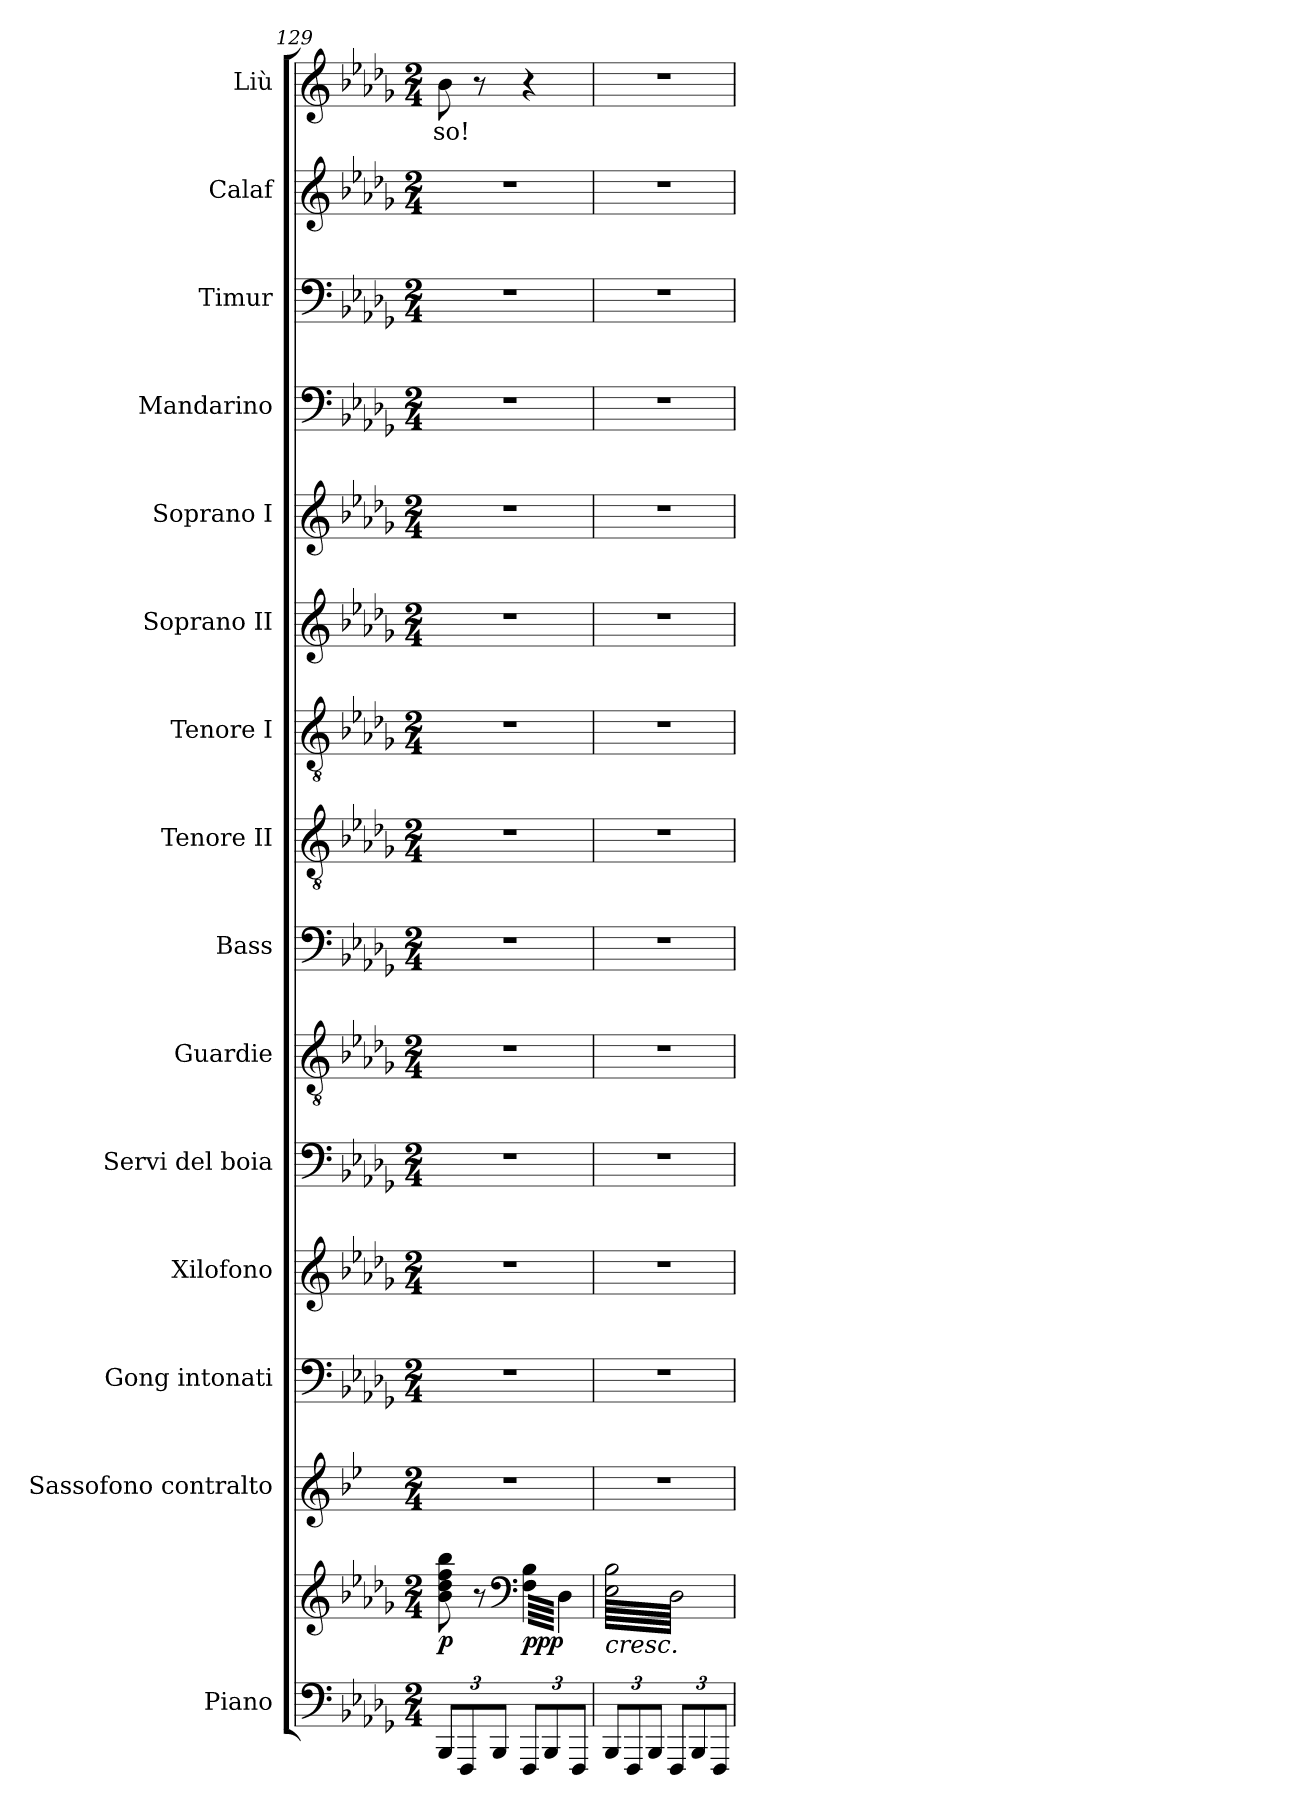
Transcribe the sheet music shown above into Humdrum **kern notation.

**kern	**kern	**dynam	**kern	**kern	**kern	**kern	**kern	**kern	**kern	**kern	**kern	**kern	**kern	**kern	**kern	**kern	**text
*part15	*part15	*part15	*part14	*part13	*part12	*part11	*part10	*part9	*part8	*part7	*part6	*part5	*part4	*part3	*part2	*part1	*part1
*staff16	*staff15	*staff15/16	*staff14	*staff13	*staff12	*staff11	*staff10	*staff9	*staff8	*staff7	*staff6	*staff5	*staff4	*staff3	*staff2	*staff1	*staff1
*I"Piano	*	*	*I"Sassofono contralto	*I"Gong intonati	*I"Xilofono	*I"Servi del boia	*I"Guardie	*I"Bass	*I"Tenore II	*I"Tenore I	*I"Soprano II	*I"Soprano I	*I"Mandarino	*I"Timur	*I"Calaf	*I"Liù	*
*I'Pno.	*	*	*	*I'Gong int.	*I'Xil.	*I'Ser.B.	*I'G.	*I'B.	*I'T. II	*I'T. I	*I'S. II	*I'S. I	*I'M.	*I'T.	*I'C.	*I'L.	*
*clefF4	*clefG2	*	*clefG2	*clefF4	*clefG2	*clefF4	*clefGv2	*clefF4	*clefGv2	*clefGv2	*clefG2	*clefG2	*clefF4	*clefF4	*clefG2	*clefG2	*
*	*	*	*ITrd5c9	*	*ITrd-7c-12	*	*	*	*	*	*	*	*	*	*	*	*
*k[b-e-a-d-g-]	*k[b-e-a-d-g-]	*	*k[b-e-a-d-g-]	*k[b-e-a-d-g-]	*k[b-e-a-d-g-]	*k[b-e-a-d-g-]	*k[b-e-a-d-g-]	*k[b-e-a-d-g-]	*k[b-e-a-d-g-]	*k[b-e-a-d-g-]	*k[b-e-a-d-g-]	*k[b-e-a-d-g-]	*k[b-e-a-d-g-]	*k[b-e-a-d-g-]	*k[b-e-a-d-g-]	*k[b-e-a-d-g-]	*
*M2/4	*M2/4	*	*M2/4	*M2/4	*M2/4	*M2/4	*M2/4	*M2/4	*M2/4	*M2/4	*M2/4	*M2/4	*M2/4	*M2/4	*M2/4	*M2/4	*
*MM132	*MM132	*	*MM132	*MM132	*MM132	*MM132	*MM132	*MM132	*MM132	*MM132	*MM132	*MM132	*MM132	*MM132	*MM132	*MM132	*
*Xbrackettup	*	*	*	*	*	*	*	*	*	*	*	*	*	*	*	*	*
=129	=129	=129	=129	=129	=129	=129	=129	=129	=129	=129	=129	=129	=129	=129	=129	=129	=129
!	!	!LO:DY:b	!	!	!	!	!	!	!	!	!	!	!	!	!	!	!LO:LY:b
12BBB-/L	8b-\ 8dd-\ 8ff\ 8bb-\	p	2r	2r	2r	2r	2r	2r	2r	2r	2r	2r	2r	2r	2r	8b-\	-so!
12FFF/	.	.	.	.	.	.	.	.	.	.	.	.	.	.	.	.	.
.	8r	.	.	.	.	.	.	.	.	.	.	.	.	.	.	8r	.
12BBB-/J	.	.	.	.	.	.	.	.	.	.	.	.	.	.	.	.	.
*	*clefF4	*	*	*	*	*	*	*	*	*	*	*	*	*	*	*	*
!	!	!LO:DY:b	!	!	!	!	!	!	!	!	!	!	!	!	!	!	!
*	*tremolo	*	*	*	*	*	*	*	*	*	*	*	*	*	*	*	*
12FFF/L	64F\ 64B-\LLLL	ppp	.	.	.	.	.	.	.	.	.	.	.	.	.	4r	.
.	64D-\	.	.	.	.	.	.	.	.	.	.	.	.	.	.	.	.
.	64F\ 64B-\	.	.	.	.	.	.	.	.	.	.	.	.	.	.	.	.
.	64D-\	.	.	.	.	.	.	.	.	.	.	.	.	.	.	.	.
.	64F\ 64B-\	.	.	.	.	.	.	.	.	.	.	.	.	.	.	.	.
.	64D-\	.	.	.	.	.	.	.	.	.	.	.	.	.	.	.	.
12BBB-/	.	.	.	.	.	.	.	.	.	.	.	.	.	.	.	.	.
.	64F\ 64B-\	.	.	.	.	.	.	.	.	.	.	.	.	.	.	.	.
.	64D-\	.	.	.	.	.	.	.	.	.	.	.	.	.	.	.	.
.	64F\ 64B-\	.	.	.	.	.	.	.	.	.	.	.	.	.	.	.	.
.	64D-\	.	.	.	.	.	.	.	.	.	.	.	.	.	.	.	.
.	64F\ 64B-\	.	.	.	.	.	.	.	.	.	.	.	.	.	.	.	.
12FFF/J	.	.	.	.	.	.	.	.	.	.	.	.	.	.	.	.	.
.	64D-\	.	.	.	.	.	.	.	.	.	.	.	.	.	.	.	.
.	64F\ 64B-\	.	.	.	.	.	.	.	.	.	.	.	.	.	.	.	.
.	64D-\	.	.	.	.	.	.	.	.	.	.	.	.	.	.	.	.
.	64F\ 64B-\	.	.	.	.	.	.	.	.	.	.	.	.	.	.	.	.
.	64D-\JJJJ	.	.	.	.	.	.	.	.	.	.	.	.	.	.	.	.
=130	=130	=130	=130	=130	=130	=130	=130	=130	=130	=130	=130	=130	=130	=130	=130	=130	=130
!	!LO:TX:b:i:t=cresc.	!	!	!	!	!	!	!	!	!	!	!	!	!	!	!	!
12BBB-/L	64E-\ 64B-\LLLL	.	2r	2r	2r	2r	2r	2r	2r	2r	2r	2r	2r	2r	2r	2r	.
.	64D-\	.	.	.	.	.	.	.	.	.	.	.	.	.	.	.	.
.	64E-\ 64B-\	.	.	.	.	.	.	.	.	.	.	.	.	.	.	.	.
.	64D-\	.	.	.	.	.	.	.	.	.	.	.	.	.	.	.	.
.	64E-\ 64B-\	.	.	.	.	.	.	.	.	.	.	.	.	.	.	.	.
.	64D-\	.	.	.	.	.	.	.	.	.	.	.	.	.	.	.	.
12FFF/	.	.	.	.	.	.	.	.	.	.	.	.	.	.	.	.	.
.	64E-\ 64B-\	.	.	.	.	.	.	.	.	.	.	.	.	.	.	.	.
.	64D-\	.	.	.	.	.	.	.	.	.	.	.	.	.	.	.	.
.	64E-\ 64B-\	.	.	.	.	.	.	.	.	.	.	.	.	.	.	.	.
.	64D-\	.	.	.	.	.	.	.	.	.	.	.	.	.	.	.	.
.	64E-\ 64B-\	.	.	.	.	.	.	.	.	.	.	.	.	.	.	.	.
12BBB-/J	.	.	.	.	.	.	.	.	.	.	.	.	.	.	.	.	.
.	64D-\	.	.	.	.	.	.	.	.	.	.	.	.	.	.	.	.
.	64E-\ 64B-\	.	.	.	.	.	.	.	.	.	.	.	.	.	.	.	.
.	64D-\	.	.	.	.	.	.	.	.	.	.	.	.	.	.	.	.
.	64E-\ 64B-\	.	.	.	.	.	.	.	.	.	.	.	.	.	.	.	.
.	64D-\	.	.	.	.	.	.	.	.	.	.	.	.	.	.	.	.
12FFF/L	64E-\ 64B-\	.	.	.	.	.	.	.	.	.	.	.	.	.	.	.	.
.	64D-\	.	.	.	.	.	.	.	.	.	.	.	.	.	.	.	.
.	64E-\ 64B-\	.	.	.	.	.	.	.	.	.	.	.	.	.	.	.	.
.	64D-\	.	.	.	.	.	.	.	.	.	.	.	.	.	.	.	.
.	64E-\ 64B-\	.	.	.	.	.	.	.	.	.	.	.	.	.	.	.	.
.	64D-\	.	.	.	.	.	.	.	.	.	.	.	.	.	.	.	.
12BBB-/	.	.	.	.	.	.	.	.	.	.	.	.	.	.	.	.	.
.	64E-\ 64B-\	.	.	.	.	.	.	.	.	.	.	.	.	.	.	.	.
.	64D-\	.	.	.	.	.	.	.	.	.	.	.	.	.	.	.	.
.	64E-\ 64B-\	.	.	.	.	.	.	.	.	.	.	.	.	.	.	.	.
.	64D-\	.	.	.	.	.	.	.	.	.	.	.	.	.	.	.	.
.	64E-\ 64B-\	.	.	.	.	.	.	.	.	.	.	.	.	.	.	.	.
12FFF/J	.	.	.	.	.	.	.	.	.	.	.	.	.	.	.	.	.
.	64D-\	.	.	.	.	.	.	.	.	.	.	.	.	.	.	.	.
.	64E-\ 64B-\	.	.	.	.	.	.	.	.	.	.	.	.	.	.	.	.
.	64D-\	.	.	.	.	.	.	.	.	.	.	.	.	.	.	.	.
.	64E-\ 64B-\	.	.	.	.	.	.	.	.	.	.	.	.	.	.	.	.
.	64D-\JJJJ	.	.	.	.	.	.	.	.	.	.	.	.	.	.	.	.
*	*Xtremolo	*	*	*	*	*	*	*	*	*	*	*	*	*	*	*	*
.	.	.	.	.	.	.	.	.	.	.	.	.	.	.	.	.	.
.	.	.	.	.	.	.	.	.	.	.	.	.	.	.	.	.	.
.	.	.	.	.	.	.	.	.	.	.	.	.	.	.	.	.	.
.	.	.	.	.	.	.	.	.	.	.	.	.	.	.	.	.	.
.	.	.	.	.	.	.	.	.	.	.	.	.	.	.	.	.	.
.	.	.	.	.	.	.	.	.	.	.	.	.	.	.	.	.	.
.	.	.	.	.	.	.	.	.	.	.	.	.	.	.	.	.	.
.	.	.	.	.	.	.	.	.	.	.	.	.	.	.	.	.	.
.	.	.	.	.	.	.	.	.	.	.	.	.	.	.	.	.	.
.	.	.	.	.	.	.	.	.	.	.	.	.	.	.	.	.	.
.	.	.	.	.	.	.	.	.	.	.	.	.	.	.	.	.	.
.	.	.	.	.	.	.	.	.	.	.	.	.	.	.	.	.	.
.	.	.	.	.	.	.	.	.	.	.	.	.	.	.	.	.	.
.	.	.	.	.	.	.	.	.	.	.	.	.	.	.	.	.	.
.	.	.	.	.	.	.	.	.	.	.	.	.	.	.	.	.	.
.	.	.	.	.	.	.	.	.	.	.	.	.	.	.	.	.	.
=	=	=	=	=	=	=	=	=	=	=	=	=	=	=	=	=	=
*-	*-	*-	*-	*-	*-	*-	*-	*-	*-	*-	*-	*-	*-	*-	*-	*-	*-
